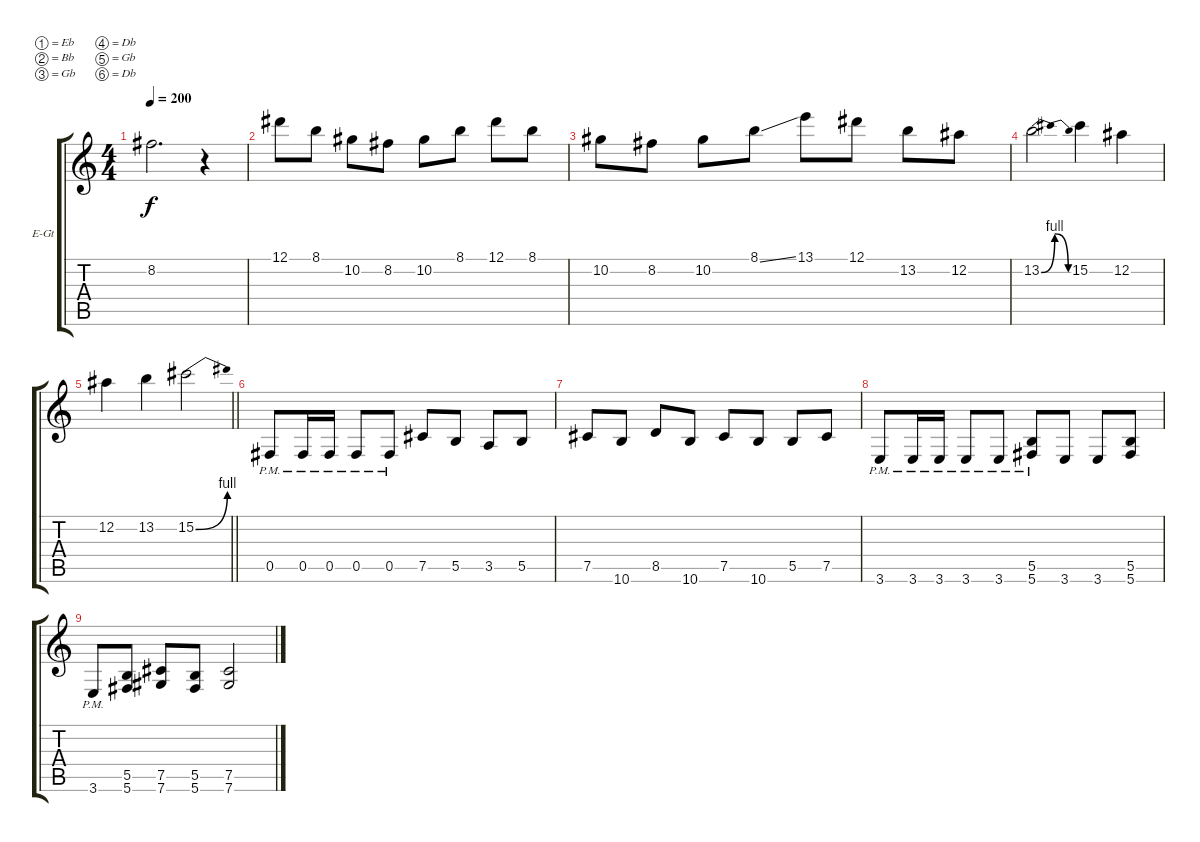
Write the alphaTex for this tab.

\bracketExtendMode groupsimilarinstruments
\firstSystemTrackNameOrientation horizontal
\otherSystemsTrackNameOrientation horizontal
\track ("Jake" "E-Gt") {instrument distortionguitar}
\staff {score tabs}
\tuning (Eb4 Bb3 Gb3 Db3 Gb2 Db2)
\ts (4 4)
\tempo 200
\clef g2
\ks c
8.2.2{d dy f} r.4 |
12.1.8 8.1.8 10.2.8 8.2.8 10.2.8 8.1.8 12.1.8 8.1.8 |
10.2.8 8.2.8 10.2.8 8.1{ss}.8 13.1.8 12.1.8 13.2.8 12.2.8 |
13.2{be (bendrelease 0 0 30 4 30 4 60 0)}.2 15.2.4 12.2.4 |
\barLineRight lightlight
12.2.4 13.2.4 15.2{be (bend 0 0 60 4)}.2 |
0.5{pm}.8 0.5{pm}.16 0.5{pm}.16 0.5{pm}.8 0.5{pm}.8 7.5.8 5.5.8 3.5.8 5.5.8 |
7.5.8 10.6.8 8.5.8 10.6.8 7.5.8 10.6.8 5.5.8 7.5.8 |
3.6{pm}.8 3.6{pm}.16 3.6{pm}.16 3.6{pm}.8 3.6{pm}.8 (5.5{pm} 5.6).8 3.6.8 3.6.8 (5.5 5.6).8 |
3.6{pm}.8 (5.5 5.6).8 (7.5 7.6).8 (5.5 5.6).8 (7.5 7.6).2
